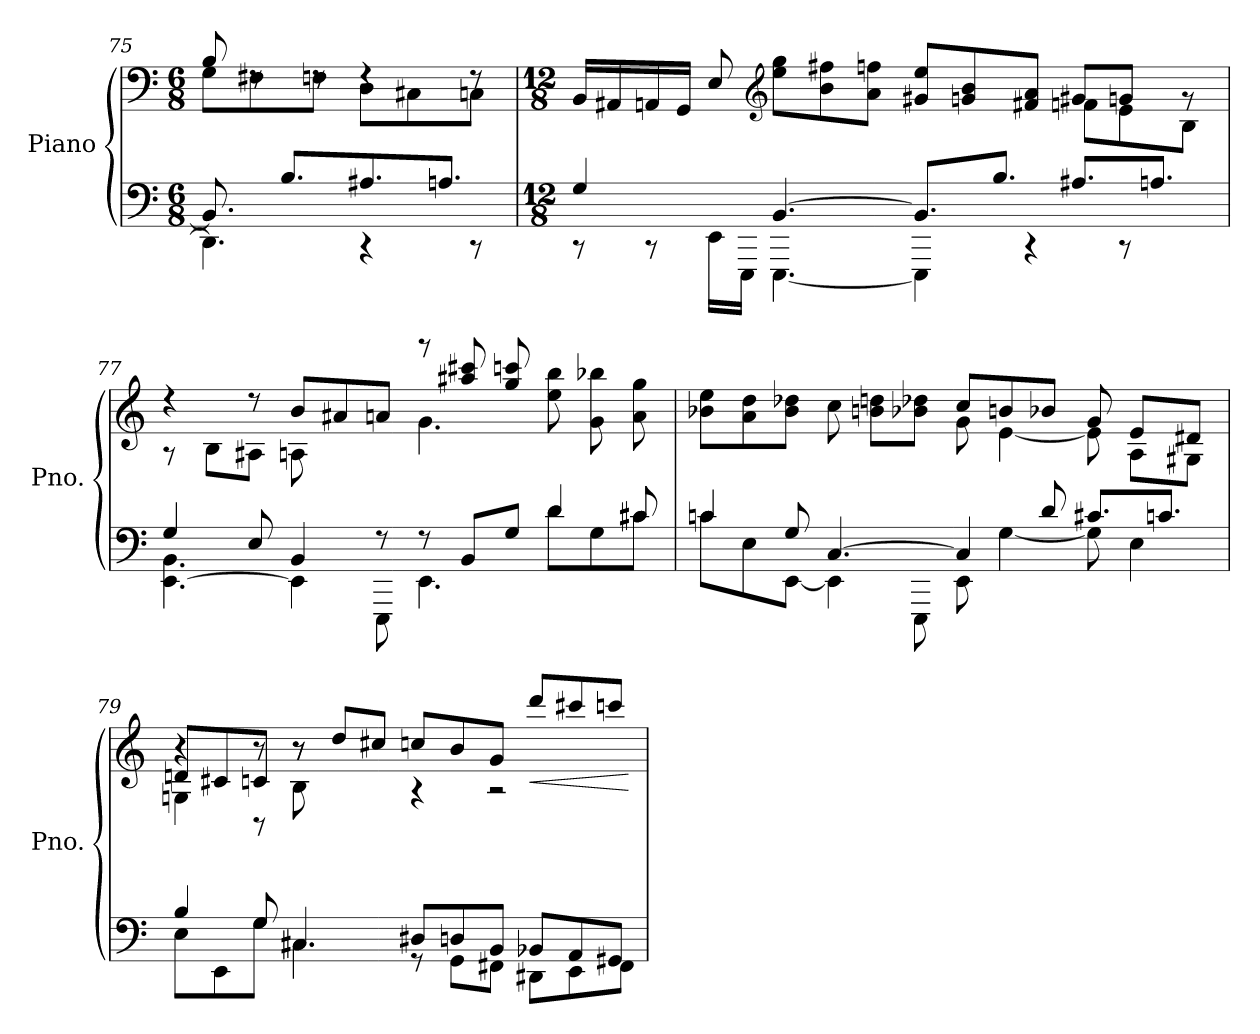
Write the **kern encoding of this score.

**kern	**kern	**dynam
*part1	*part1	*part1
*staff2	*staff1	*staff1/2
*I"Piano	*	*
*I'Pno.	*	*
*clefF4	*clefF4	*
*k[]	*k[]	*
*M6/8	*M6/8	*
=75	=75	=75
*^	*^	*
8.BB/]	4.DD\]	8B/	8G\L	.
.	.	8rF	8F#X\	.
8.B/L	.	.	.	.
.	.	8rF	8Fn\J	.
8.A#X/	4r	4rF	8D\L	.
.	.	.	8C#X\	.
8.An/J	.	.	.	.
.	8r	8rF	8Cn\J	.
=76	=76	=76	=76	=76
*M12/8	*	*M12/8	*	*
4G/	8r	16BB/LL	8ryy	.
.	.	16AA#X/	.	.
*	*	*v	*v	*
.	8r	16AAn/	.
.	.	16GG/JJ	.
8ryy	16EE\LL	8E/	.
.	16EEE\JJ	.	.
*	*	*clefG2	*
[4.BB/	[4.EEE\	8ee\ 8gg\L	.
.	.	8b\ 8ff#X\	.
.	.	8a\ 8ffn\J	.
8.BB/L]	4EEE\]	8g#X/ 8ee/L	.
.	.	8gn/ 8b/	.
8.B/J	.	.	.
.	4r	8f#X/ 8a/J	.
*	*	*^	*
8.A#X/L	.	8g#X/L	8fn\L	.
.	8r	8gn/J	8e\	.
8.An/J	.	.	.	.
.	8ryy	8rg	8B\J	.
!!LO:PB:g=z	!!
=77	=77	=77	=77	=77
*	*^	*	*	*
2ryy	4G/	[4.EE\ 4.BB\	4r	8r	.
.	.	.	.	8B\L	.
.	8E/	.	8r	8A#X\J	.
.	4BB/	4EE\]	8b/L	8An\L	.
8G/J	.	.	8a#X/	4ryy	.
2..ryy	8r	8EEE\	8an/J	.	.
.	8r	4.EE\	4.g\	8rggg	.
.	8BB/L	.	.	8aa#X/ 8ccc#X/L	.
.	8G/J	.	.	8gg/ 8cccn/J	.
.	4d/	8d\L	8ryy	8ee\ 8bb\L	.
.	.	8G\	4ryy	8g\ 8bb-X\	.
.	8c#X/	8c#\J	.	8a\ 8gg\J	.
*	*v	*v	*	*	*
=78	=78	=78	=78	=78
4cn/	8c\L	8b-X\ 8ee\L	2.ryy	.
.	8E\	8a\ 8dd\	.	.
8G/	[8EE\J	8b-\ 8dd-X\J	.	.
[4.C/	4EE\]	8cc\	.	.
.	.	8bn\ 8ddn\L	.	.
.	8EEE\	8b-X\ 8dd-X\J	.	.
4C/]	8EE\	8cc/L	8g\	.
.	[4G\	8bn/	[4e\	.
8d/	.	8b-X/J	.	.
8.c#X/L	8G\]	8g/	8e\]	.
.	4E\	8e/L	8A\L	.
8.cn/J	.	.	.	.
.	.	8d#X/J	8G#X\J	.
!!LO:LB:g=z
=79	=79	=79	=79	=79
*	*^	*	*^	*
2ryy	4B/	8E\L	4r	8dn/L	4Gn\	.
.	.	8EE\	.	8c#X/	.	.
.	8G/	8G\J	8r	8cn/J	8rBB	.
.	4.C#X/	4.C#\	8r	8B\L	8r	.
8G/	.	.	8dd/L	4ryy	1ryy	.
8E/J	.	.	8cc#X/J	.	.	.
2.ryy	8D#X/L	8r	8ccn/L	4r	.	.
.	8Dn/	8GG\L	8b/	.	.	.
.	8BB/J	8FF#X\J	8g/J	2r	.	.
!	!	!	!	!	!	!LO:HP:b
.	8BB-X/L	8DD#X\L	8ddd/L	.	.	<
.	8AA/	8EE\	8ccc#X/	.	.	.
.	8GG#X/J	8FF#\J	8cccn/J	.	.	.
*v	*v	*v	*	*	*	*
*	*v	*v	*v	*
.	.	[
=	=	=
*-	*-	*-
